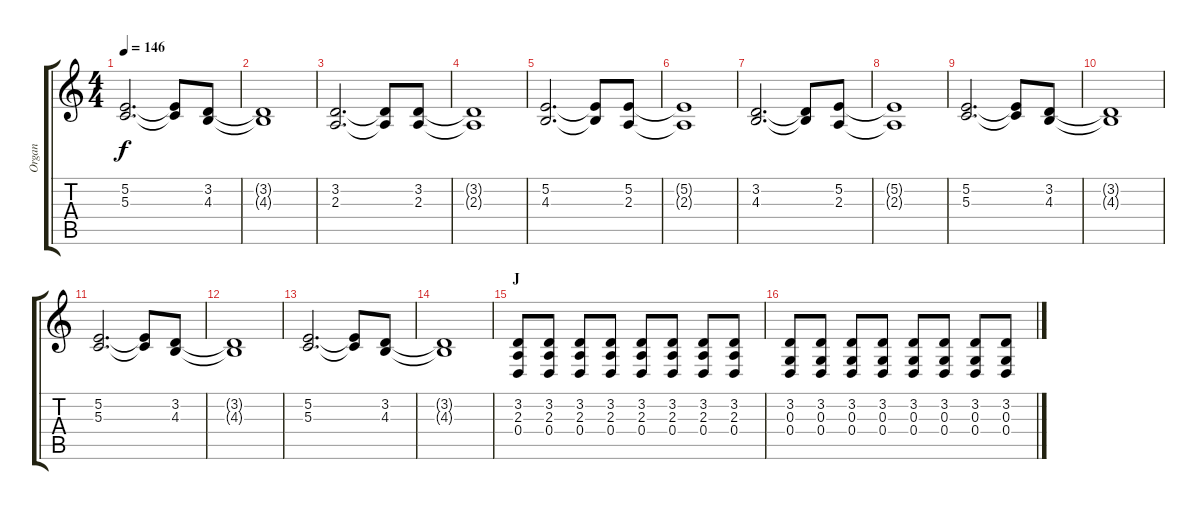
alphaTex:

\track ("Organ" "Organ") {instrument churchorgan}
\staff {score tabs}
\tuning (E4 B3 G3 D3 A2 E2) {hide}
\ts (4 4)
\tempo 146
\clef g2
\ks c
(5.2 5.3).2{d dy f} (5.2{t} 5.3{t}).8 (3.2 4.3).8 |
(3.2{t} 4.3{t}).1 |
(3.2 2.3).2{d} (3.2{t} 2.3{t}).8 (3.2 2.3).8 |
(3.2{t} 2.3{t}).1 |
(5.2 4.3).2{d} (5.2{t} 4.3{t}).8 (5.2 2.3).8 |
(5.2{t} 2.3{t}).1 |
(3.2 4.3).2{d} (3.2{t} 4.3{t}).8 (5.2 2.3).8 |
(5.2{t} 2.3{t}).1 |
(5.2 5.3).2{d} (5.2{t} 5.3{t}).8 (3.2 4.3).8 |
(3.2{t} 4.3{t}).1 |
(5.2 5.3).2{d} (5.2{t} 5.3{t}).8 (3.2 4.3).8 |
(3.2{t} 4.3{t}).1 |
(5.2 5.3).2{d} (5.2{t} 5.3{t}).8 (3.2 4.3).8 |
(3.2{t} 4.3{t}).1 |
\section ("" "J")
(3.2 2.3 0.4).8 (3.2 2.3 0.4).8 (3.2 2.3 0.4).8 (3.2 2.3 0.4).8 (3.2 2.3 0.4).8 (3.2 2.3 0.4).8 (3.2 2.3 0.4).8 (3.2 2.3 0.4).8 |
(3.2 0.3 0.4).8 (3.2 0.3 0.4).8 (3.2 0.3 0.4).8 (3.2 0.3 0.4).8 (3.2 0.3 0.4).8 (3.2 0.3 0.4).8 (3.2 0.3 0.4).8 (3.2 0.3 0.4).8
